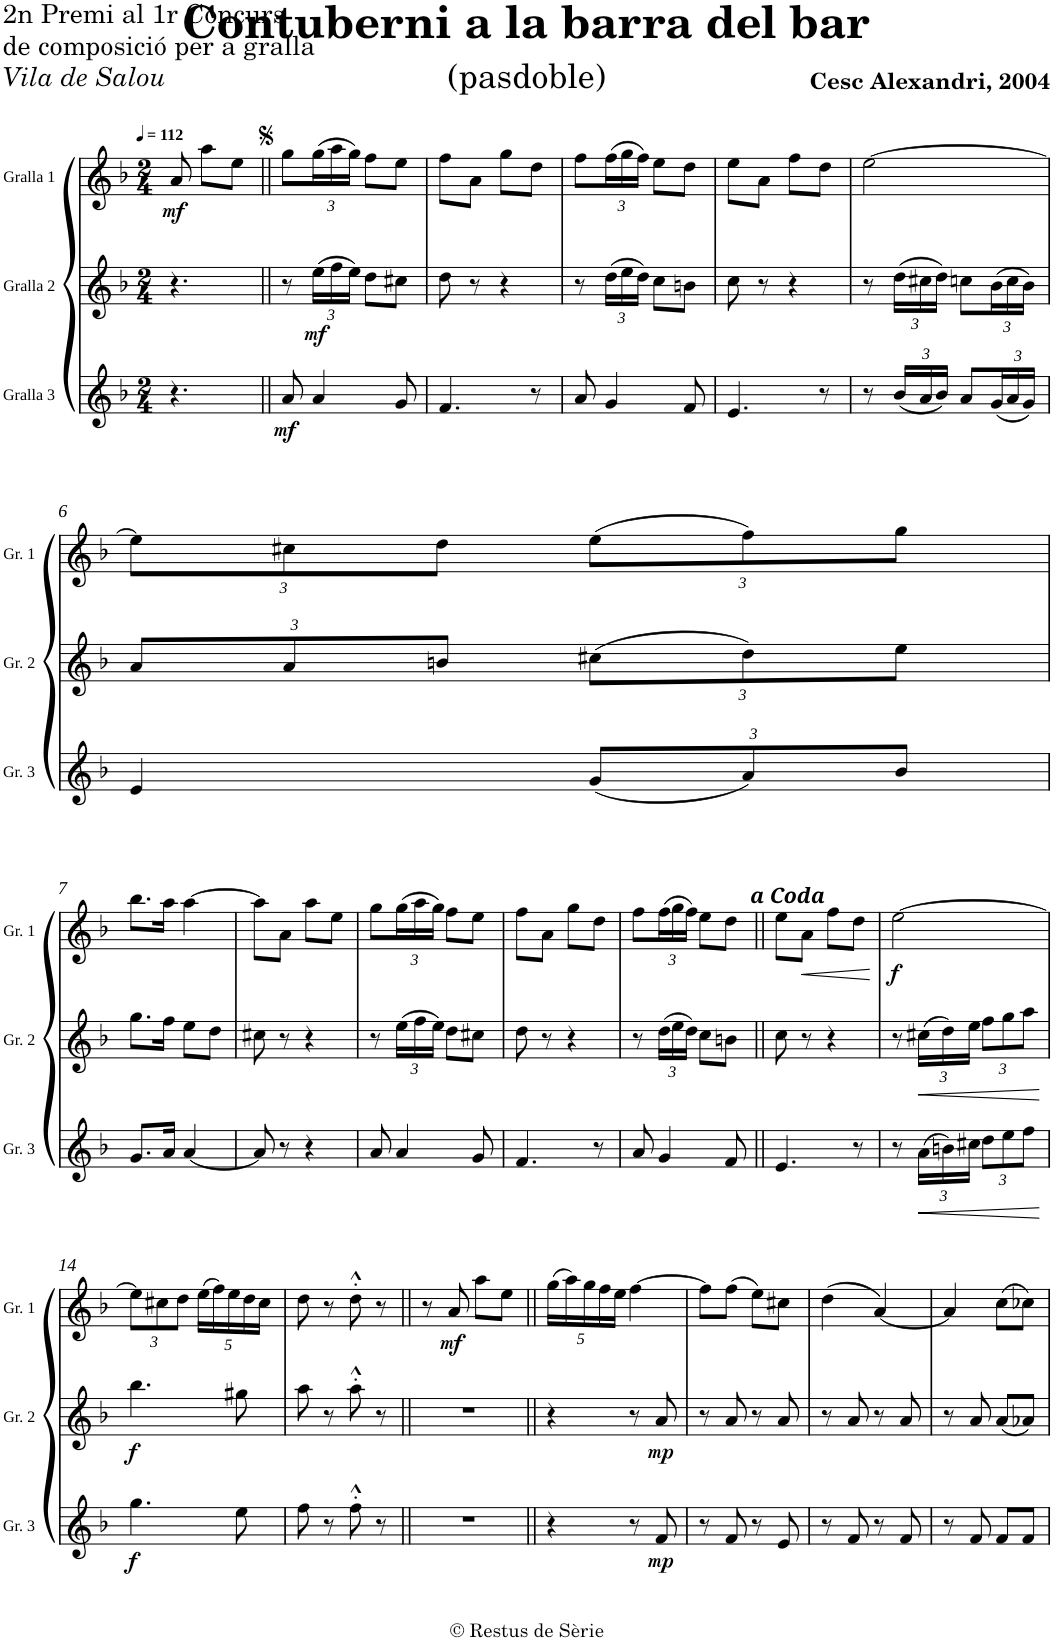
**kern	**dynam	**kern	**dynam	**kern	**dynam
*part3	*part3	*part2	*part2	*part1	*part1
*staff3	*staff3	*staff2	*staff2	*staff1	*staff1
*I"Gralla 3	*	*I"Gralla 2	*	*I"Gralla 1	*
*I'Gr. 3	*	*I'Gr. 2	*	*I'Gr. 1	*
*clefG2	*	*clefG2	*	*clefG2	*
*k[b-]	*	*k[b-]	*	*k[b-]	*
*d:	*	*d:	*	*d:	*
*M2/4	*	*M2/4	*	*M2/4	*
*MM112	*	*MM112	*	*MM112	*
=	=	=	=	=	=
!	!	!	!	!	!LO:DY:b
4.r	.	4.r	.	8a/	mf
.	.	.	.	8aa\L	.
.	.	.	.	8ee\J	.
=1||	=1||	=1||	=1||	=1||	=1||
!	!LO:DY:b	!	!	!	!
8a/	mf	8r	.	8gg\L	.
*	*	*Xbrackettup	*	*Xbrackettup	*
!	!	!	!LO:DY:b	!	!
4a/	.	(>24ee\LL	mf	(>24gg\L	.
.	.	24ff\	.	24aa\	.
.	.	24ee\JJ)	.	24gg\JJ)	.
.	.	8dd\L	.	8ff\L	.
8g/	.	8cc#X\J	.	8ee\J	.
=2	=2	=2	=2	=2	=2
4.f/	.	8dd\	.	8ff\L	.
.	.	8r	.	8a\J	.
.	.	4r	.	8gg\L	.
8r	.	.	.	8dd\J	.
=3	=3	=3	=3	=3	=3
8a/	.	8r	.	8ff\L	.
4g/	.	(>24dd\LL	.	(>24ff\L	.
.	.	24ee\	.	24gg\	.
.	.	24dd\JJ)	.	24ff\JJ)	.
.	.	8cc\L	.	8ee\L	.
8f/	.	8bn\J	.	8dd\J	.
=4	=4	=4	=4	=4	=4
4.e/	.	8cc\	.	8ee\L	.
.	.	8r	.	8a\J	.
.	.	4r	.	8ff\L	.
8r	.	.	.	8dd\J	.
=5	=5	=5	=5	=5	=5
8r	.	8r	.	[2ee\	.
*Xbrackettup	*	*	*	*	*
(<24b-/LL	.	(>24dd\LL	.	.	.
24a/	.	24cc#X\	.	.	.
24b-/JJ)	.	24dd\JJ)	.	.	.
8a/L	.	8ccn\L	.	.	.
(<24g/L	.	(>24b-\L	.	.	.
24a/	.	24cc\	.	.	.
24g/JJ)	.	24b-\JJ)	.	.	.
!!LO:LB:g=z
=6	=6	=6	=6	=6	=6
4e/	.	12a/L	.	12ee\L]	.
.	.	12a/	.	12cc#X\	.
.	.	12bn/J	.	12dd\J	.
(<12g/L	.	(>12cc#X\L	.	(>12ee\L	.
12a/)	.	12dd\)	.	12ff\)	.
12b-/J	.	12ee\J	.	12gg\J	.
!!LO:LB:g=z
=7	=7	=7	=7	=7	=7
8.g/L	.	8.gg\L	.	8.bb-\L	.
16a/Jk	.	16ff\Jk	.	16aa\Jk	.
[4a/	.	8ee\L	.	[4aa\	.
.	.	8dd\J	.	.	.
=8	=8	=8	=8	=8	=8
8a/]	.	8cc#X\	.	8aa\L]	.
8r	.	8r	.	8a\J	.
4r	.	4r	.	8aa\L	.
.	.	.	.	8ee\J	.
=9	=9	=9	=9	=9	=9
8a/	.	8r	.	8gg\L	.
4a/	.	(>24ee\LL	.	(>24gg\L	.
.	.	24ff\	.	24aa\	.
.	.	24ee\JJ)	.	24gg\JJ)	.
.	.	8dd\L	.	8ff\L	.
8g/	.	8cc#X\J	.	8ee\J	.
=10	=10	=10	=10	=10	=10
4.f/	.	8dd\	.	8ff\L	.
.	.	8r	.	8a\J	.
.	.	4r	.	8gg\L	.
8r	.	.	.	8dd\J	.
=11	=11	=11	=11	=11	=11
8a/	.	8r	.	8ff\L	.
4g/	.	(>24dd\LL	.	(>24ff\L	.
.	.	24ee\	.	24gg\	.
.	.	24dd\JJ)	.	24ff\JJ)	.
.	.	8cc\L	.	8ee\L	.
8f/	.	8bn\J	.	8dd\J	.
!	!	!	!	!LO:TX:a:Bi:t=a Coda	!
=12||	=12||	=12||	=12||	=12||	=12||
4.e/	.	8cc\	.	8ee\L	.
!	!	!	!	!	!LO:HP:b
.	.	8r	.	8a\J	<
.	.	4r	.	8ff\L	.
8r	.	.	.	8dd\J	.
.	.	.	.	.	[
=13	=13	=13	=13	=13	=13
!	!	!	!	!	!LO:DY:b
8r	.	8r	.	[2ee\	f
!	!LO:HP:b	!	!LO:HP:b	!	!
(>24a\LL	<	(>24cc#X\LL	<	.	.
24bn\)	.	24dd\)	.	.	.
24cc#X\JJ	.	24ee\JJ	.	.	.
12dd\L	.	12ff\L	.	.	.
12ee\	.	12gg\	.	.	.
12ff\J	.	12aa\J	.	.	.
.	[	.	[	.	.
!!LO:LB:g=z
=14	=14	=14	=14	=14	=14
!	!LO:DY:b	!	!LO:DY:b	!	!
4.gg\	f	4.bb-\	f	12ee\L]	.
.	.	.	.	12cc#X\	.
.	.	.	.	12dd\J	.
.	.	.	.	(>20ee\LL	.
.	.	.	.	20ff\)	.
.	.	.	.	20ee\	.
8ee\	.	8gg#X\	.	.	.
.	.	.	.	20dd\	.
.	.	.	.	20cc#\JJ	.
=15	=15	=15	=15	=15	=15
8ff\	.	8aa\	.	8dd\	.
8r	.	8r	.	8r	.
8ff'^^\	.	8aa'^^\	.	8dd'^^\	.
8r	.	8r	.	8r	.
=16||	=16||	=16||	=16||	=16||	=16||
2r	.	2r	.	8r	.
!	!	!	!	!	!LO:DY:b
.	.	.	.	8a/	mf
.	.	.	.	8aa\L	.
.	.	.	.	8ee\J	.
=17||	=17||	=17||	=17||	=17||	=17||
4r	.	4r	.	(>20gg\LL	.
.	.	.	.	20aa\)	.
.	.	.	.	20gg\	.
.	.	.	.	20ff\	.
.	.	.	.	20ee\JJ	.
8r	.	8r	.	[4ff\	.
!	!LO:DY:b	!	!LO:DY:b	!	!
8f/	mp	8a/	mp	.	.
=18	=18	=18	=18	=18	=18
8r	.	8r	.	8ff\L]	.
8f/	.	8a/	.	(>8ff\J	.
8r	.	8r	.	8ee\L)	.
8e/	.	8a/	.	8cc#X\J	.
=19	=19	=19	=19	=19	=19
8r	.	8r	.	(>4dd\	.
8f/	.	8a/	.	.	.
8r	.	8r	.	[4a/)	.
8f/	.	8a/	.	.	.
=20	=20	=20	=20	=20	=20
8r	.	8r	.	4a/]	.
8f/	.	8a/	.	.	.
8f/L	.	(<8a/L	.	(>8cc\L	.
8f/J	.	8a-X/J)	.	8cc-X\J)	.
=	=	=	=	=	=
*-	*-	*-	*-	*-	*-
